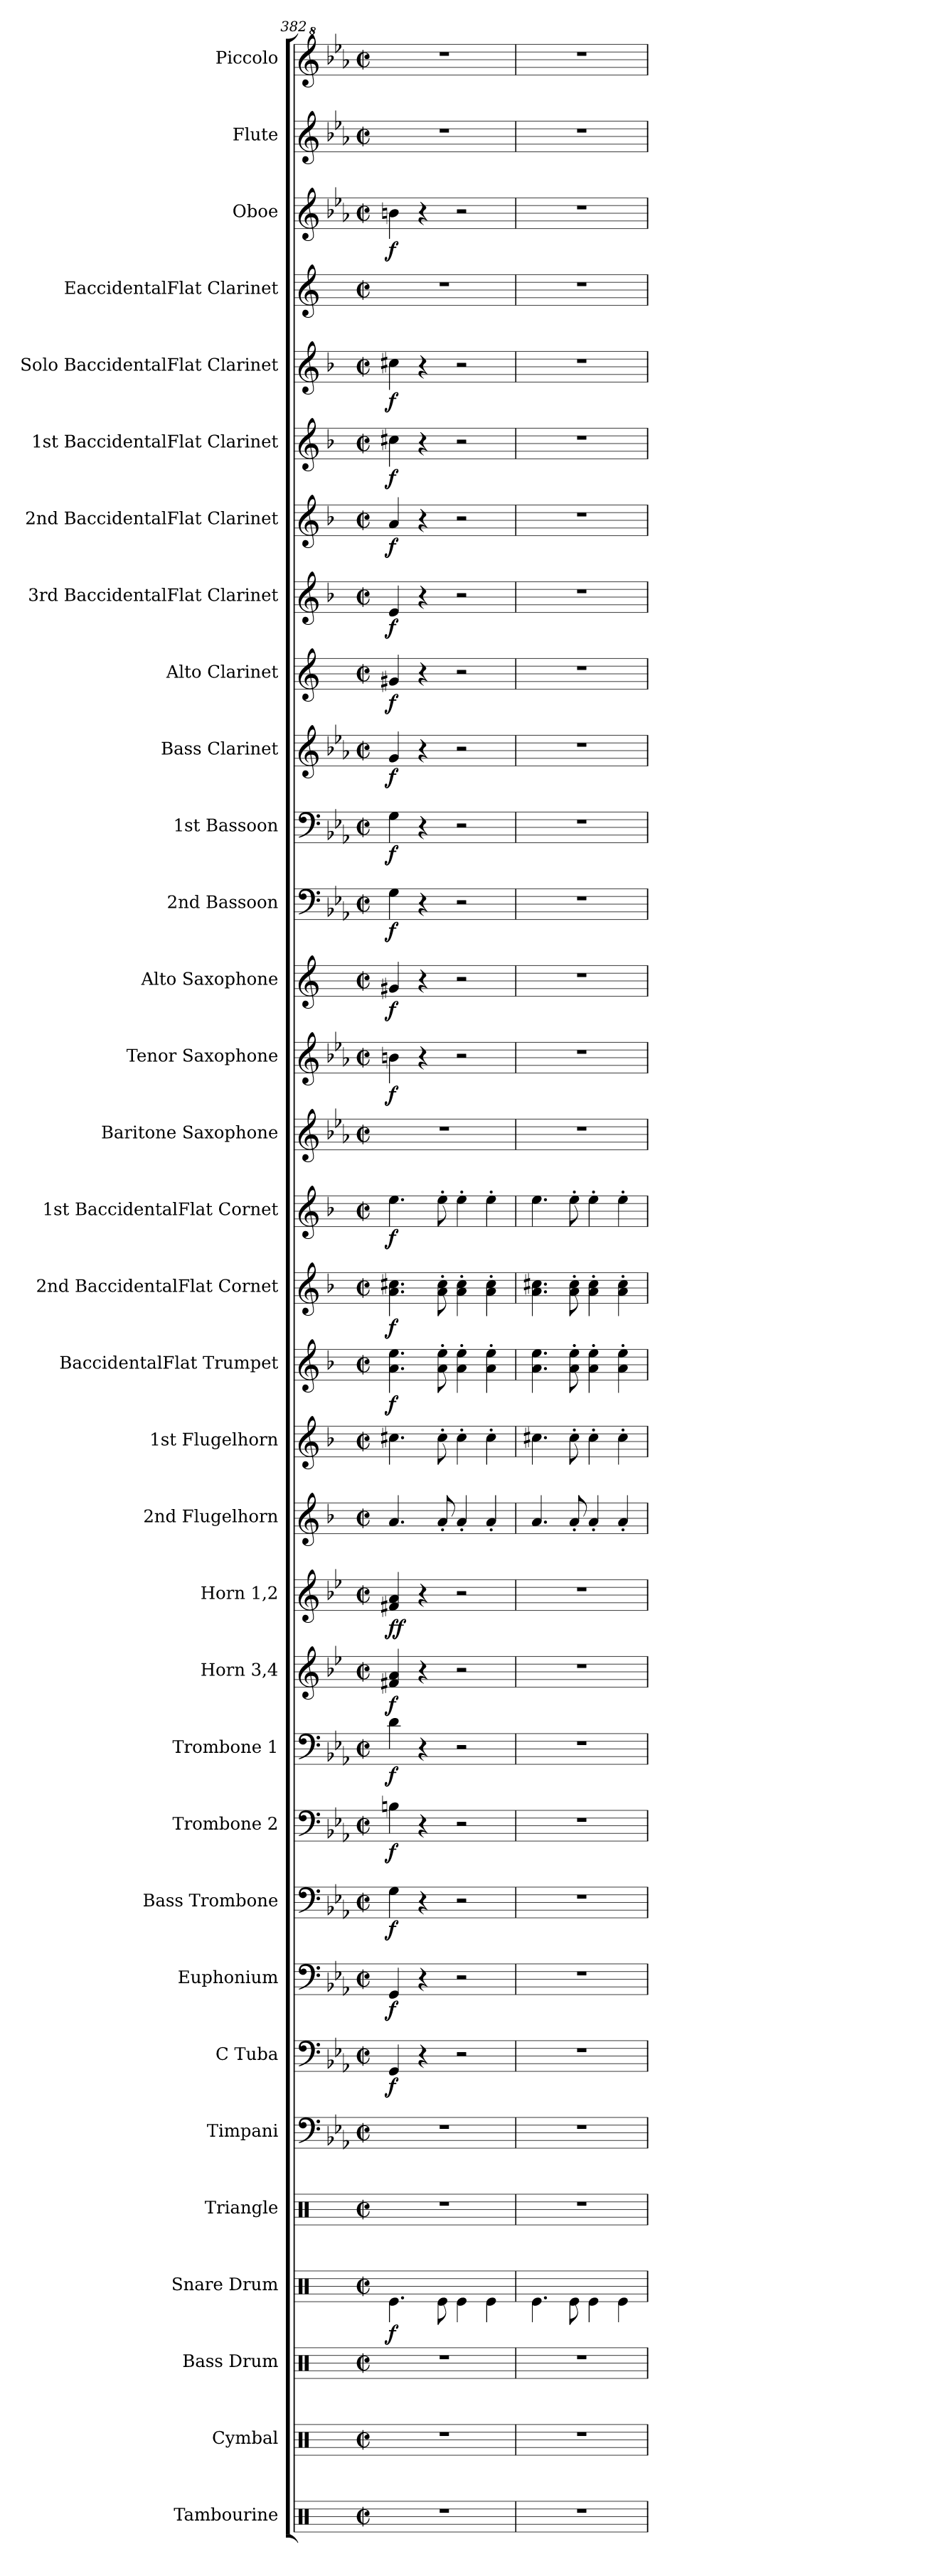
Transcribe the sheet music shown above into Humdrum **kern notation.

**kern	**kern	**kern	**kern	**dynam	**kern	**kern	**kern	**dynam	**kern	**dynam	**kern	**dynam	**kern	**dynam	**kern	**dynam	**kern	**dynam	**kern	**dynam	**kern	**kern	**kern	**dynam	**kern	**dynam	**kern	**dynam	**kern	**kern	**dynam	**kern	**dynam	**kern	**dynam	**kern	**dynam	**kern	**dynam	**kern	**dynam	**kern	**dynam	**kern	**dynam	**kern	**dynam	**kern	**dynam	**kern	**kern	**dynam	**kern	**kern
*part33	*part32	*part31	*part30	*part30	*part29	*part28	*part27	*part27	*part26	*part26	*part25	*part25	*part24	*part24	*part23	*part23	*part22	*part22	*part21	*part21	*part20	*part19	*part18	*part18	*part17	*part17	*part16	*part16	*part15	*part14	*part14	*part13	*part13	*part12	*part12	*part11	*part11	*part10	*part10	*part9	*part9	*part8	*part8	*part7	*part7	*part6	*part6	*part5	*part5	*part4	*part3	*part3	*part2	*part1
*staff33	*staff32	*staff31	*staff30	*staff30	*staff29	*staff28	*staff27	*staff27	*staff26	*staff26	*staff25	*staff25	*staff24	*staff24	*staff23	*staff23	*staff22	*staff22	*staff21	*staff21	*staff20	*staff19	*staff18	*staff18	*staff17	*staff17	*staff16	*staff16	*staff15	*staff14	*staff14	*staff13	*staff13	*staff12	*staff12	*staff11	*staff11	*staff10	*staff10	*staff9	*staff9	*staff8	*staff8	*staff7	*staff7	*staff6	*staff6	*staff5	*staff5	*staff4	*staff3	*staff3	*staff2	*staff1
*I"Tambourine	*I"Cymbal	*I"Bass Drum	*I"Snare Drum	*	*I"Triangle	*I"Timpani	*I"C Tuba	*	*I"Euphonium	*	*I"Bass Trombone	*	*I"Trombone 2	*	*I"Trombone 1	*	*I"Horn 3,4	*	*I"Horn 1,2	*	*I"2nd Flugelhorn	*I"1st Flugelhorn	*I"BaccidentalFlat Trumpet	*	*I"2nd BaccidentalFlat Cornet	*	*I"1st BaccidentalFlat Cornet	*	*I"Baritone Saxophone	*I"Tenor Saxophone	*	*I"Alto Saxophone	*	*I"2nd Bassoon	*	*I"1st Bassoon	*	*I"Bass Clarinet	*	*I"Alto Clarinet	*	*I"3rd BaccidentalFlat Clarinet	*	*I"2nd BaccidentalFlat Clarinet	*	*I"1st BaccidentalFlat Clarinet	*	*I"Solo BaccidentalFlat Clarinet	*	*I"EaccidentalFlat Clarinet	*I"Oboe	*	*I"Flute	*I"Piccolo
*I'Tamb.	*I'Cym.	*I'B. Dr.	*I'Sn. Dr.	*	*I'Trgl.	*I'Timp.	*I'C Tu.	*	*I'Eu.	*	*I'B. Trb.	*	*I'Trb. 2	*	*I'Trb. 1	*	*I'Hn. 3,4	*	*I'Hn. 1,2	*	*I'2nd Flghn.	*I'1st Flghn.	*I'BaccidentalFlat Tpt.	*	*I'2nd BaccidentalFlat Cnt.	*	*I'1st BaccidentalFlat Cnt.	*	*I'Bar. Sax.	*I'T. Sax.	*	*I'A. Sax.	*	*I'2nd Bsn.	*	*I'1st Bsn.	*	*I'B. Cl.	*	*I'A. Cl.	*	*I'3rd BaccidentalFlat Cl.	*	*I'2nd BaccidentalFlat Cl.	*	*I'1st BaccidentalFlat Cl.	*	*I'Solo BaccidentalFlat Cl.	*	*I'EaccidentalFlat Cl.	*I'Ob.	*	*I'Fl.	*I'Picc.
*clefX	*clefX	*clefX	*clefX	*	*clefX	*clefF4	*clefF4	*	*clefF4	*	*clefF4	*	*clefF4	*	*clefF4	*	*clefG2	*	*clefG2	*	*clefG2	*clefG2	*clefG2	*	*clefG2	*	*clefG2	*	*clefG2	*clefG2	*	*clefG2	*	*clefF4	*	*clefF4	*	*clefG2	*	*clefG2	*	*clefG2	*	*clefG2	*	*clefG2	*	*clefG2	*	*clefG2	*clefG2	*	*clefG2	*clefG^2
*	*	*	*	*	*	*	*	*	*	*	*	*	*	*	*	*	*ITrd4c7	*	*ITrd4c7	*	*ITrd1c2	*ITrd1c2	*ITrd1c2	*	*ITrd1c2	*	*ITrd1c2	*	*ITrd12c21	*ITrd8c14	*	*ITrd5c9	*	*	*	*	*	*ITrd8c14	*	*ITrd5c9	*	*ITrd1c2	*	*ITrd1c2	*	*ITrd1c2	*	*ITrd1c2	*	*ITrd-2c-3	*	*	*	*ITrd-7c-12
*k[]	*k[]	*k[]	*k[]	*	*k[]	*k[b-e-a-]	*k[b-e-a-]	*	*k[b-e-a-]	*	*k[b-e-a-]	*	*k[b-e-a-]	*	*k[b-e-a-]	*	*k[b-e-a-]	*	*k[b-e-a-]	*	*k[b-e-a-]	*k[b-e-a-]	*k[b-e-a-]	*	*k[b-e-a-]	*	*k[b-e-a-]	*	*k[b-e-a-]	*k[b-e-a-]	*	*k[b-e-a-]	*	*k[b-e-a-]	*	*k[b-e-a-]	*	*k[b-e-a-]	*	*k[b-e-a-]	*	*k[b-e-a-]	*	*k[b-e-a-]	*	*k[b-e-a-]	*	*k[b-e-a-]	*	*k[b-e-a-]	*k[b-e-a-]	*	*k[b-e-a-]	*k[b-e-a-]
*M4/4	*M4/4	*M4/4	*M4/4	*	*M4/4	*M4/4	*M4/4	*	*M4/4	*	*M4/4	*	*M4/4	*	*M4/4	*	*M4/4	*	*M4/4	*	*M4/4	*M4/4	*M4/4	*	*M4/4	*	*M4/4	*	*M4/4	*M4/4	*	*M4/4	*	*M4/4	*	*M4/4	*	*M4/4	*	*M4/4	*	*M4/4	*	*M4/4	*	*M4/4	*	*M4/4	*	*M4/4	*M4/4	*	*M4/4	*M4/4
*met(c|)	*met(c|)	*met(c|)	*met(c|)	*	*met(c|)	*met(c|)	*met(c|)	*	*met(c|)	*	*met(c|)	*	*met(c|)	*	*met(c|)	*	*met(c|)	*	*met(c|)	*	*met(c|)	*met(c|)	*met(c|)	*	*met(c|)	*	*met(c|)	*	*met(c|)	*met(c|)	*	*met(c|)	*	*met(c|)	*	*met(c|)	*	*met(c|)	*	*met(c|)	*	*met(c|)	*	*met(c|)	*	*met(c|)	*	*met(c|)	*	*met(c|)	*met(c|)	*	*met(c|)	*met(c|)
=382	=382	=382	=382	=382	=382	=382	=382	=382	=382	=382	=382	=382	=382	=382	=382	=382	=382	=382	=382	=382	=382	=382	=382	=382	=382	=382	=382	=382	=382	=382	=382	=382	=382	=382	=382	=382	=382	=382	=382	=382	=382	=382	=382	=382	=382	=382	=382	=382	=382	=382	=382	=382	=382	=382
!	!	!	!	!LO:DY:b	!	!	!	!LO:DY:b	!	!LO:DY:b	!	!LO:DY:b	!	!LO:DY:b	!	!LO:DY:b	!	!LO:DY:b	!	!LO:DY:b	!	!	!	!	!	!	!	!	!	!	!	!	!	!	!	!	!	!	!	!	!	!	!	!	!	!	!	!	!	!	!	!	!	!
!	!	!	!	!	!	!	!	!	!	!	!	!	!	!	!	!	!	!	!	!LO:DY:n=1:b	!	!	!	!LO:DY:b	!	!LO:DY:b	!	!LO:DY:b	!	!	!LO:DY:b	!	!LO:DY:b	!	!LO:DY:b	!	!LO:DY:b	!	!LO:DY:b	!	!LO:DY:b	!	!LO:DY:b	!	!LO:DY:b	!	!LO:DY:b	!	!LO:DY:b	!	!	!LO:DY:b	!	!
1r	1r	1r	4.Re\	f	1r	1r	4GG/	f	4GG/	f	4G\	f	4Bn\	f	4d\	f	4Bn/ 4d/	f	4Bn/ 4d/	f f	4.g/	4.bn\	4.g\ 4.dd\	f	4.g\ 4.bn\	f	4.dd\	f	1r	4Bn\	f	4Bn/	f	4G\	f	4G\	f	4G/	f	4Bn/	f	4d/	f	4g/	f	4bn\	f	4bn\	f	1r	4bn\	f	1r	1r
.	.	.	.	.	.	.	4r	.	4r	.	4r	.	4r	.	4r	.	4r	.	4r	.	.	.	.	.	.	.	.	.	.	4r	.	4r	.	4r	.	4r	.	4r	.	4r	.	4r	.	4r	.	4r	.	4r	.	.	4r	.	.	.
.	.	.	8Re\	.	.	.	.	.	.	.	.	.	.	.	.	.	.	.	.	.	8g'/	8b'\	8g\' 8dd\'	.	8g\' 8b\'	.	8dd'\	.	.	.	.	.	.	.	.	.	.	.	.	.	.	.	.	.	.	.	.	.	.	.	.	.	.	.
.	.	.	4Re\	.	.	.	2r	.	2r	.	2r	.	2r	.	2r	.	2r	.	2r	.	4g'/	4b'\	4g\' 4dd\'	.	4g\' 4b\'	.	4dd'\	.	.	2r	.	2r	.	2r	.	2r	.	2r	.	2r	.	2r	.	2r	.	2r	.	2r	.	.	2r	.	.	.
.	.	.	4Re\	.	.	.	.	.	.	.	.	.	.	.	.	.	.	.	.	.	4g'/	4b'\	4g\' 4dd\'	.	4g\' 4b\'	.	4dd'\	.	.	.	.	.	.	.	.	.	.	.	.	.	.	.	.	.	.	.	.	.	.	.	.	.	.	.
=383	=383	=383	=383	=383	=383	=383	=383	=383	=383	=383	=383	=383	=383	=383	=383	=383	=383	=383	=383	=383	=383	=383	=383	=383	=383	=383	=383	=383	=383	=383	=383	=383	=383	=383	=383	=383	=383	=383	=383	=383	=383	=383	=383	=383	=383	=383	=383	=383	=383	=383	=383	=383	=383	=383
1r	1r	1r	4.Re\	.	1r	1r	1r	.	1r	.	1r	.	1r	.	1r	.	1r	.	1r	.	4.g/	4.bn\	4.g\ 4.dd\	.	4.g\ 4.bn\	.	4.dd\	.	1r	1r	.	1r	.	1r	.	1r	.	1r	.	1r	.	1r	.	1r	.	1r	.	1r	.	1r	1r	.	1r	1r
.	.	.	8Re\	.	.	.	.	.	.	.	.	.	.	.	.	.	.	.	.	.	8g'/	8b'\	8g\' 8dd\'	.	8g\' 8b\'	.	8dd'\	.	.	.	.	.	.	.	.	.	.	.	.	.	.	.	.	.	.	.	.	.	.	.	.	.	.	.
.	.	.	4Re\	.	.	.	.	.	.	.	.	.	.	.	.	.	.	.	.	.	4g'/	4b'\	4g\' 4dd\'	.	4g\' 4b\'	.	4dd'\	.	.	.	.	.	.	.	.	.	.	.	.	.	.	.	.	.	.	.	.	.	.	.	.	.	.	.
.	.	.	4Re\	.	.	.	.	.	.	.	.	.	.	.	.	.	.	.	.	.	4g'/	4b'\	4g\' 4dd\'	.	4g\' 4b\'	.	4dd'\	.	.	.	.	.	.	.	.	.	.	.	.	.	.	.	.	.	.	.	.	.	.	.	.	.	.	.
=	=	=	=	=	=	=	=	=	=	=	=	=	=	=	=	=	=	=	=	=	=	=	=	=	=	=	=	=	=	=	=	=	=	=	=	=	=	=	=	=	=	=	=	=	=	=	=	=	=	=	=	=	=	=
*-	*-	*-	*-	*-	*-	*-	*-	*-	*-	*-	*-	*-	*-	*-	*-	*-	*-	*-	*-	*-	*-	*-	*-	*-	*-	*-	*-	*-	*-	*-	*-	*-	*-	*-	*-	*-	*-	*-	*-	*-	*-	*-	*-	*-	*-	*-	*-	*-	*-	*-	*-	*-	*-	*-
